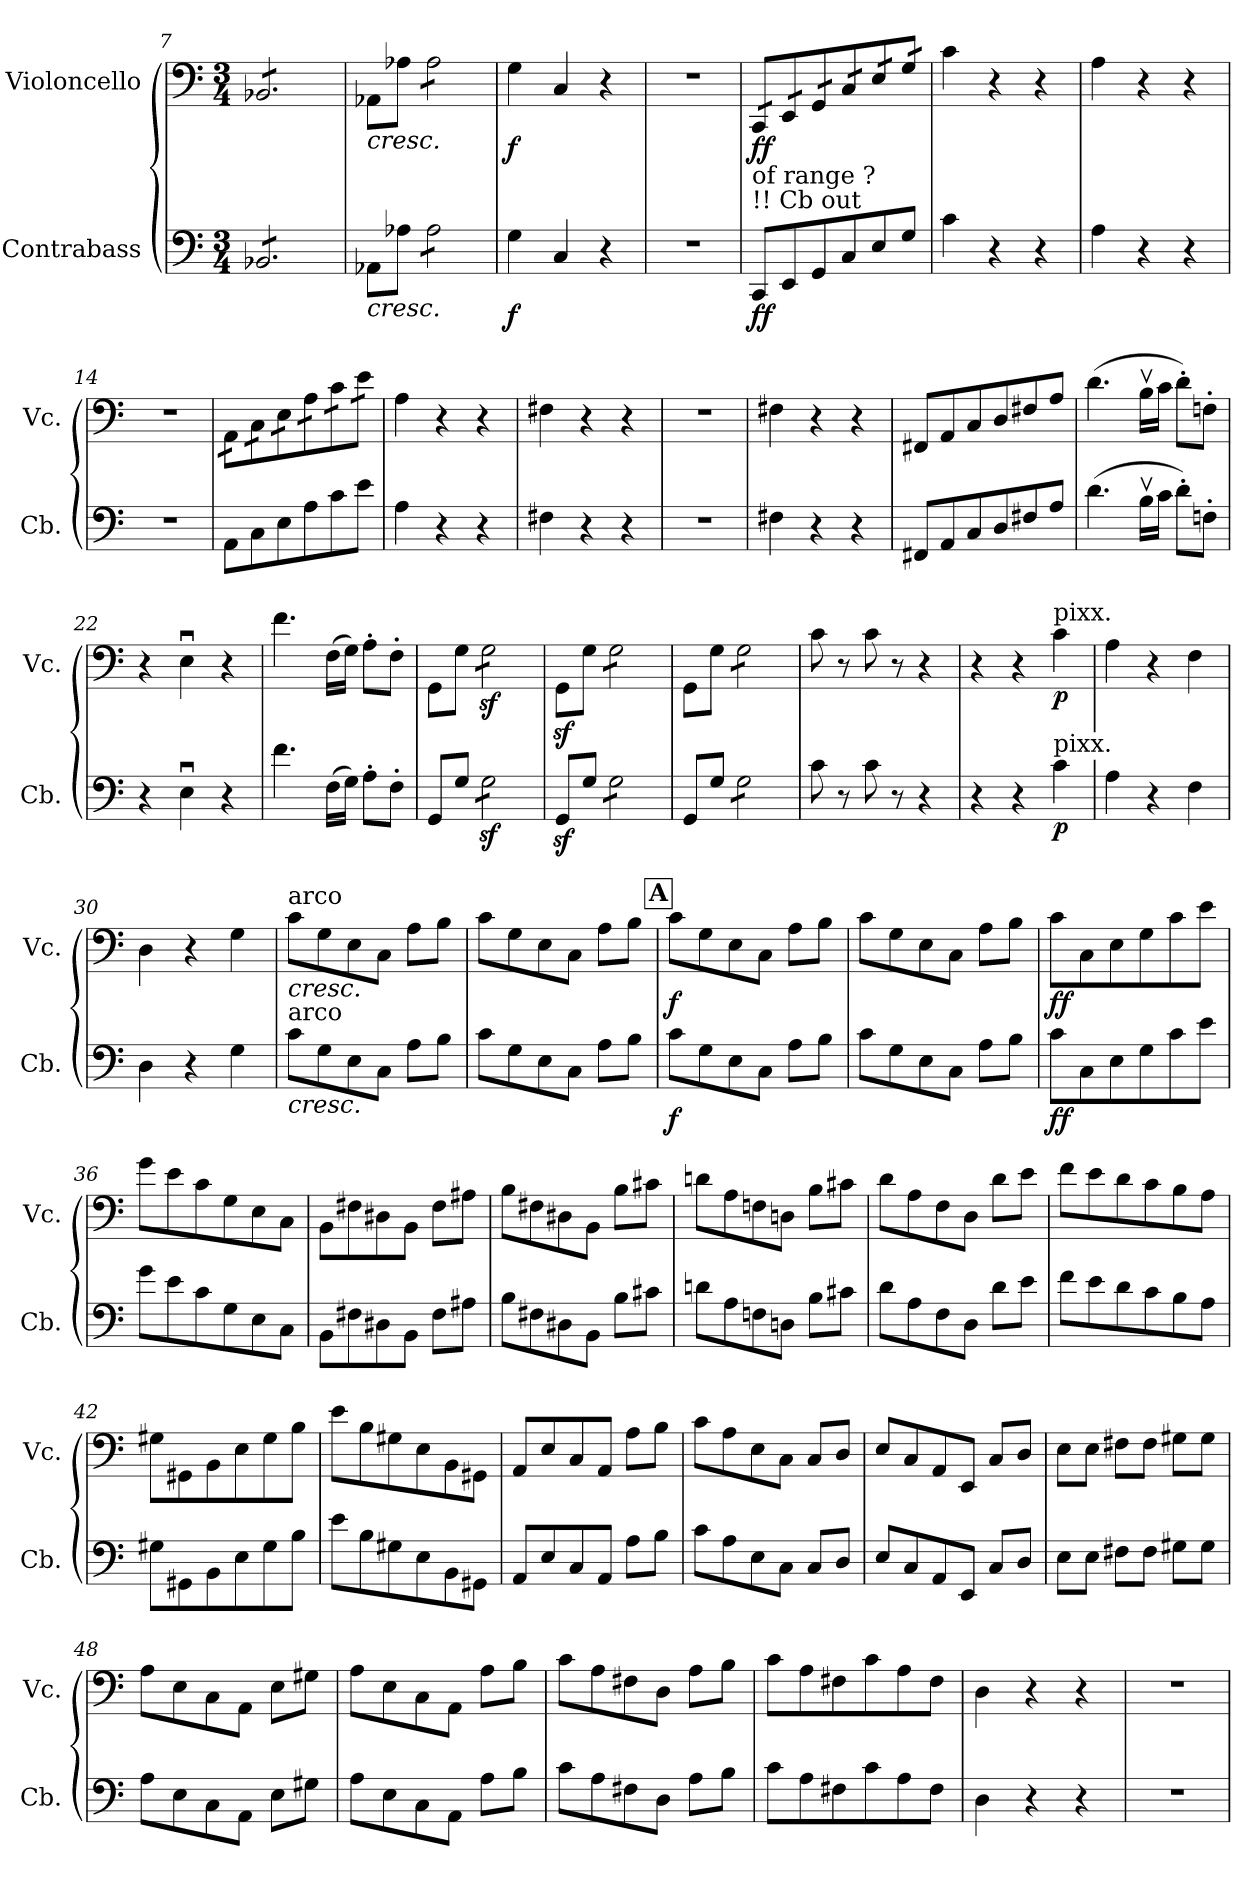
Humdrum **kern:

**kern	**dynam	**kern	**dynam
*part2	*part2	*part1	*part1
*staff2	*staff2	*staff1	*staff1
*I"Contrabass	*	*I"Violoncello	*
*I'Cb.	*	*I'Vc.	*
*clefF4	*	*clefF4	*
*ITrd7c12	*	*	*
*k[]	*	*k[]	*
*M3/4	*	*M3/4	*
=7	=7	=7	=7
*tremolo	*	*	*
*	*	*tremolo	*
8BBB-X/L	.	8BB-X/L	.
8BBB-X/	.	8BB-X/	.
8BBB-X/	.	8BB-X/	.
8BBB-X/	.	8BB-X/	.
8BBB-X/	.	8BB-X/	.
8BBB-X/J	.	8BB-X/J	.
*	*	*Xtremolo	*
*Xtremolo	*	*	*
=8	=8	=8	=8
!	!	!LO:TX:b:i:t=cresc.	!
!LO:TX:b:i:t=cresc.	!	!	!
8AAA-X\L	.	8AA-X\L	.
8AA-X\J	.	8A-X\J	.
*tremolo	*	*	*
*	*	*tremolo	*
8AA-\L	.	8A-\L	.
8AA-\	.	8A-\	.
8AA-\	.	8A-\	.
8AA-\J	.	8A-\J	.
*	*	*Xtremolo	*
*Xtremolo	*	*	*
=9	=9	=9	=9
!	!LO:DY:b	!	!LO:DY:b
4GG\	f	4G\	f
4CC/	.	4C/	.
4r	.	4r	.
=10	=10	=10	=10
2.r	.	2.r	.
!!LO:LB:g=z
=11	=11	=11	=11
!LO:TX:a:t=!! Cb out	!	!	!
!LO:TX:a:t=of range ?	!	!	!
!	!LO:DY:b	!	!LO:DY:b
*	*	*tremolo	*
8CCC/L	ff	16CC/LL	ff
.	.	16CC/	.
8EEE/	.	16EE/	.
.	.	16EE/	.
8GGG/	.	16GG/	.
.	.	16GG/	.
8CC/	.	16C/	.
.	.	16C/	.
8EE/	.	16E/	.
.	.	16E/	.
8GG/J	.	16G/	.
.	.	16G/JJ	.
*	*	*Xtremolo	*
=12	=12	=12	=12
4C\	.	4c\	.
4r	.	4r	.
4r	.	4r	.
=13	=13	=13	=13
4AA\	.	4A\	.
4r	.	4r	.
4r	.	4r	.
=14	=14	=14	=14
2.r	.	2.r	.
=15	=15	=15	=15
*	*	*tremolo	*
8AAA\L	.	16AA\LL	.
.	.	16AA\	.
8CC\	.	16C\	.
.	.	16C\	.
8EE\	.	16E\	.
.	.	16E\	.
8AA\	.	16A\	.
.	.	16A\	.
8C\	.	16c\	.
.	.	16c\	.
8E\J	.	16e\	.
.	.	16e\JJ	.
*	*	*Xtremolo	*
=16	=16	=16	=16
4AA\	.	4A\	.
4r	.	4r	.
4r	.	4r	.
=17	=17	=17	=17
4FF#X\	.	4F#X\	.
4r	.	4r	.
4r	.	4r	.
=18	=18	=18	=18
2.r	.	2.r	.
=19	=19	=19	=19
4FF#X\	.	4F#X\	.
4r	.	4r	.
4r	.	4r	.
=20	=20	=20	=20
8FFF#X/L	.	8FF#X/L	.
8AAA/	.	8AA/	.
8CC/	.	8C/	.
8DD/	.	8D/	.
8FF#X/	.	8F#X/	.
8AA/J	.	8A/J	.
=21	=21	=21	=21
(>4.D\	.	(>4.d\	.
16BBv\LL	.	16Bv\LL	.
16C\JJ	.	16c\JJ	.
8D'\L)	.	8d'\L)	.
8FFn'\J	.	8Fn'\J	.
!!LO:LB:g=z
=22	=22	=22	=22
4r	.	4r	.
4EEu\	.	4Eu\	.
4r	.	4r	.
=23	=23	=23	=23
4.F\	.	4.f\	.
(>16FF\LL	.	(>16F\LL	.
16GG\JJ)	.	16G\JJ)	.
8AA'\L	.	8A'\L	.
8FF'\J	.	8F'\J	.
=24	=24	=24	=24
8GGG/L	.	8GG\L	.
8GG/J	.	8G\J	.
*tremolo	*	*	*
*	*	*tremolo	*
8GGz<\L	.	8Gz<\L	.
8GGz<\	.	8Gz<\	.
8GGz<\	.	8Gz<\	.
8GGz<\J	.	8Gz<\J	.
*	*	*Xtremolo	*
*Xtremolo	*	*	*
=25	=25	=25	=25
8GGGz</L	.	8GGz<\L	.
8GG/J	.	8G\J	.
*tremolo	*	*	*
*	*	*tremolo	*
8GG\L	.	8G\L	.
8GG\	.	8G\	.
8GG\	.	8G\	.
8GG\J	.	8G\J	.
*	*	*Xtremolo	*
*Xtremolo	*	*	*
=26	=26	=26	=26
8GGG/L	.	8GG\L	.
8GG/J	.	8G\J	.
*tremolo	*	*	*
*	*	*tremolo	*
8GG\L	.	8G\L	.
8GG\	.	8G\	.
8GG\	.	8G\	.
8GG\J	.	8G\J	.
*	*	*Xtremolo	*
*Xtremolo	*	*	*
=27	=27	=27	=27
8C\	.	8c\	.
8r	.	8r	.
8C\	.	8c\	.
8r	.	8r	.
4r	.	4r	.
=28	=28	=28	=28
4r	.	4r	.
4r	.	4r	.
!	!	!LO:TX:a:t=pixx.	!
!LO:TX:a:t=pixx.	!	!	!
!	!LO:DY:b	!	!LO:DY:b
4C\	p	4c\	p
=29	=29	=29	=29
4AA\	.	4A\	.
4r	.	4r	.
4FF\	.	4F\	.
=30	=30	=30	=30
4DD\	.	4D\	.
4r	.	4r	.
4GG\	.	4G\	.
=31	=31	=31	=31
!	!	!LO:TX:a:t=arco	!
!	!	!LO:TX:b:i:t=cresc.	!
!LO:TX:a:t=arco	!	!	!
!LO:TX:b:i:t=cresc.	!	!	!
8C\L	.	8c\L	.
8GG\	.	8G\	.
8EE\	.	8E\	.
8CC\J	.	8C\J	.
8AA\L	.	8A\L	.
8BB\J	.	8B\J	.
!!LO:PB:g=z
=32	=32	=32	=32
8C\L	.	8c\L	.
8GG\	.	8G\	.
8EE\	.	8E\	.
8CC\J	.	8C\J	.
8AA\L	.	8A\L	.
8BB\J	.	8B\J	.
!!LO:REH:place=s1:a:B:fs=14:t=A
=33	=33	=33	=33
!	!LO:DY:b	!	!LO:DY:b
8C\L	f	8c\L	f
8GG\	.	8G\	.
8EE\	.	8E\	.
8CC\J	.	8C\J	.
8AA\L	.	8A\L	.
8BB\J	.	8B\J	.
=34	=34	=34	=34
!	!LO:DY:b	!	!
!	!LO:DY:n=1:b	!	!LO:DY:b
!	!	!	!LO:DY:n=1:b
8C\L	other-dynamics f	8c\L	other-dynamics f
8GG\	.	8G\	.
8EE\	.	8E\	.
8CC\J	.	8C\J	.
8AA\L	.	8A\L	.
8BB\J	.	8B\J	.
=35	=35	=35	=35
!	!LO:DY:b	!	!LO:DY:b
8C\L	ff	8c\L	ff
8CC\	.	8C\	.
8EE\	.	8E\	.
8GG\	.	8G\	.
8C\	.	8c\	.
8E\J	.	8e\J	.
=36	=36	=36	=36
8G\L	.	8g\L	.
8E\	.	8e\	.
8C\	.	8c\	.
8GG\	.	8G\	.
8EE\	.	8E\	.
8CC\J	.	8C\J	.
=37	=37	=37	=37
8BBB\L	.	8BB\L	.
8FF#X\	.	8F#X\	.
8DD#X\	.	8D#X\	.
8BBB\J	.	8BB\J	.
8FF#\L	.	8F#\L	.
8AA#X\J	.	8A#X\J	.
=38	=38	=38	=38
8BB\L	.	8B\L	.
8FF#X\	.	8F#X\	.
8DD#X\	.	8D#X\	.
8BBB\J	.	8BB\J	.
8BB\L	.	8B\L	.
8C#X\J	.	8c#X\J	.
!!LO:LB:g=z
=39	=39	=39	=39
8Dn\L	.	8dn\L	.
8AA\	.	8A\	.
8FFn\	.	8Fn\	.
8DDn\J	.	8Dn\J	.
8BB\L	.	8B\L	.
8C#X\J	.	8c#X\J	.
=40	=40	=40	=40
8D\L	.	8d\L	.
8AA\	.	8A\	.
8FF\	.	8F\	.
8DD\J	.	8D\J	.
8D\L	.	8d\L	.
8E\J	.	8e\J	.
=41	=41	=41	=41
8F\L	.	8f\L	.
8E\	.	8e\	.
8D\	.	8d\	.
8C\	.	8c\	.
8BB\	.	8B\	.
8AA\J	.	8A\J	.
=42	=42	=42	=42
8GG#X\L	.	8G#X\L	.
8GGG#X\	.	8GG#X\	.
8BBB\	.	8BB\	.
8EE\	.	8E\	.
8GG#\	.	8G#\	.
8BB\J	.	8B\J	.
=43	=43	=43	=43
8E\L	.	8e\L	.
8BB\	.	8B\	.
8GG#X\	.	8G#X\	.
8EE\	.	8E\	.
8BBB\	.	8BB\	.
8GGG#X\J	.	8GG#X\J	.
=44	=44	=44	=44
8AAA/L	.	8AA/L	.
8EE/	.	8E/	.
8CC/	.	8C/	.
8AAA/J	.	8AA/J	.
8AA\L	.	8A\L	.
8BB\J	.	8B\J	.
=45	=45	=45	=45
8C\L	.	8c\L	.
8AA\	.	8A\	.
8EE\	.	8E\	.
8CC\J	.	8C\J	.
8CC/L	.	8C/L	.
8DD/J	.	8D/J	.
!!LO:LB:g=z
=46	=46	=46	=46
8EE/L	.	8E/L	.
8CC/	.	8C/	.
8AAA/	.	8AA/	.
8EEE/J	.	8EE/J	.
8CC/L	.	8C/L	.
8DD/J	.	8D/J	.
=47	=47	=47	=47
8EE\L	.	8E\L	.
8EE\J	.	8E\J	.
8FF#X\L	.	8F#X\L	.
8FF#\J	.	8F#\J	.
8GG#X\L	.	8G#X\L	.
8GG#\J	.	8G#\J	.
=48	=48	=48	=48
8AA\L	.	8A\L	.
8EE\	.	8E\	.
8CC\	.	8C\	.
8AAA\J	.	8AA\J	.
8EE\L	.	8E\L	.
8GG#X\J	.	8G#X\J	.
=49	=49	=49	=49
8AA\L	.	8A\L	.
8EE\	.	8E\	.
8CC\	.	8C\	.
8AAA\J	.	8AA\J	.
8AA\L	.	8A\L	.
8BB\J	.	8B\J	.
=50	=50	=50	=50
8C\L	.	8c\L	.
8AA\	.	8A\	.
8FF#X\	.	8F#X\	.
8DD\J	.	8D\J	.
8AA\L	.	8A\L	.
8BB\J	.	8B\J	.
=51	=51	=51	=51
8C\L	.	8c\L	.
8AA\	.	8A\	.
8FF#X\	.	8F#X\	.
8C\	.	8c\	.
8AA\	.	8A\	.
8FF#\J	.	8F#\J	.
=52	=52	=52	=52
4DD\	.	4D\	.
4r	.	4r	.
4r	.	4r	.
=53	=53	=53	=53
2.r	.	2.r	.
=	=	=	=
*-	*-	*-	*-
